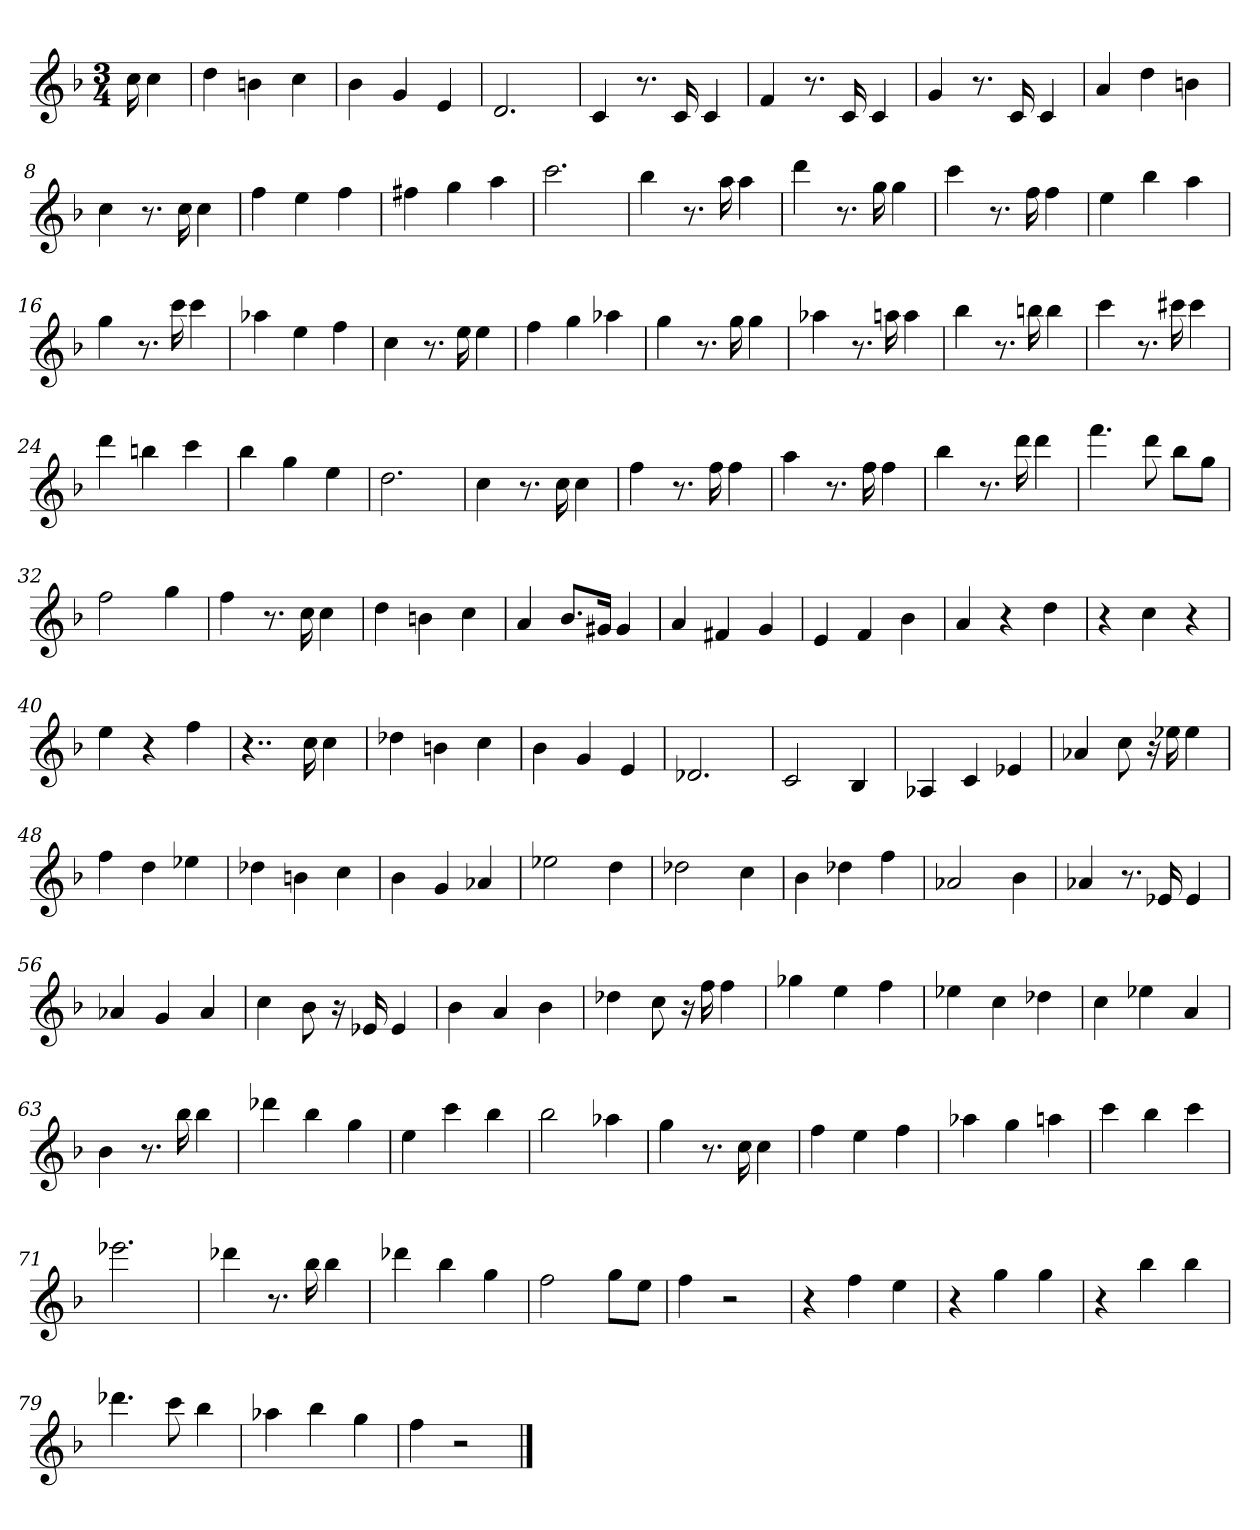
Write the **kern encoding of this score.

**kern
*part1
*staff1
*k[b-]
*F:
*M3/4
=
16cc
4cc
=1
4dd
4bn
4cc
=2
4b-
4g
4e
=3
2.d
=4
4c
8.r
16c
4c
=5
4f
8.r
16c
4c
=6
4g
8.r
16c
4c
=7
4a
4dd
4bn
=8
4cc
8.r
16cc
4cc
=9
4ff
4ee
4ff
=10
4ff#X
4gg
4aa
=11
2.ccc
=12
4bb-
8.r
16aa
4aa
=13
4ddd
8.r
16gg
4gg
=14
4ccc
8.r
16ff
4ff
=15
4ee
4bb-
4aa
=16
4gg
8.r
16ccc
4ccc
=17
4aa-X
4ee
4ff
=18
4cc
8.r
16ee
4ee
=19
4ff
4gg
4aa-X
=20
4gg
8.r
16gg
4gg
=21
4aa-X
8.r
16aan
4aa
=22
4bb-
8.r
16bbn
4bb
=23
4ccc
8.r
16ccc#X
4ccc#
=24
4ddd
4bbn
4ccc
=25
4bb-
4gg
4ee
=26
2.dd
=27
4cc
8.r
16cc
4cc
=28
4ff
8.r
16ff
4ff
=29
4aa
8.r
16ff
4ff
=30
4bb-
8.r
16ddd
4ddd
=31
4.fff
8ddd
8bb-L
8ggJ
=32
2ff
4gg
=33
4ff
8.r
16cc
4cc
=34
4dd
4bn
4cc
=35
4a
8.b-L
16g#XJk
4g#
=36
4a
4f#X
4g
=37
4e
4f
4b-
=38
4a
4r
4dd
=39
4r
4cc
4r
=40
4ee
4r
4ff
=41
4..r
16cc
4cc
=42
4dd-X
4bn
4cc
=43
4b-
4g
4e
=44
2.d-X
=45
2c
4B-
=46
4A-X
4c
4e-X
=47
4a-X
8cc
16r
16ee-X
4ee-
=48
4ff
4dd
4ee-X
=49
4dd-X
4bn
4cc
=50
4b-
4g
4a-X
=51
2ee-X
4dd
=52
2dd-X
4cc
=53
4b-
4dd-X
4ff
=54
2a-X
4b-
=55
4a-X
8.r
16e-X
4e-
=56
4a-X
4g
4a-
=57
4cc
8b-
16r
16e-X
4e-
=58
4b-
4a
4b-
=59
4dd-X
8cc
16r
16ff
4ff
=60
4gg-X
4ee
4ff
=61
4ee-X
4cc
4dd-X
=62
4cc
4ee-X
4a
=63
4b-
8.r
16bb-
4bb-
=64
4ddd-X
4bb-
4gg
=65
4ee
4ccc
4bb-
=66
2bb-
4aa-X
=67
4gg
8.r
16cc
4cc
=68
4ff
4ee
4ff
=69
4aa-X
4gg
4aan
=70
4ccc
4bb-
4ccc
=71
2.eee-X
=72
4ddd-X
8.r
16bb-
4bb-
=73
4ddd-X
4bb-
4gg
=74
2ff
8ggL
8eeJ
=75
4ff
2r
=76
4r
4ff
4ee
=77
4r
4gg
4gg
=78
4r
4bb-
4bb-
=79
4.ddd-X
8ccc
4bb-
=80
4aa-X
4bb-
4gg
=81
4ff
2r
==
*-
